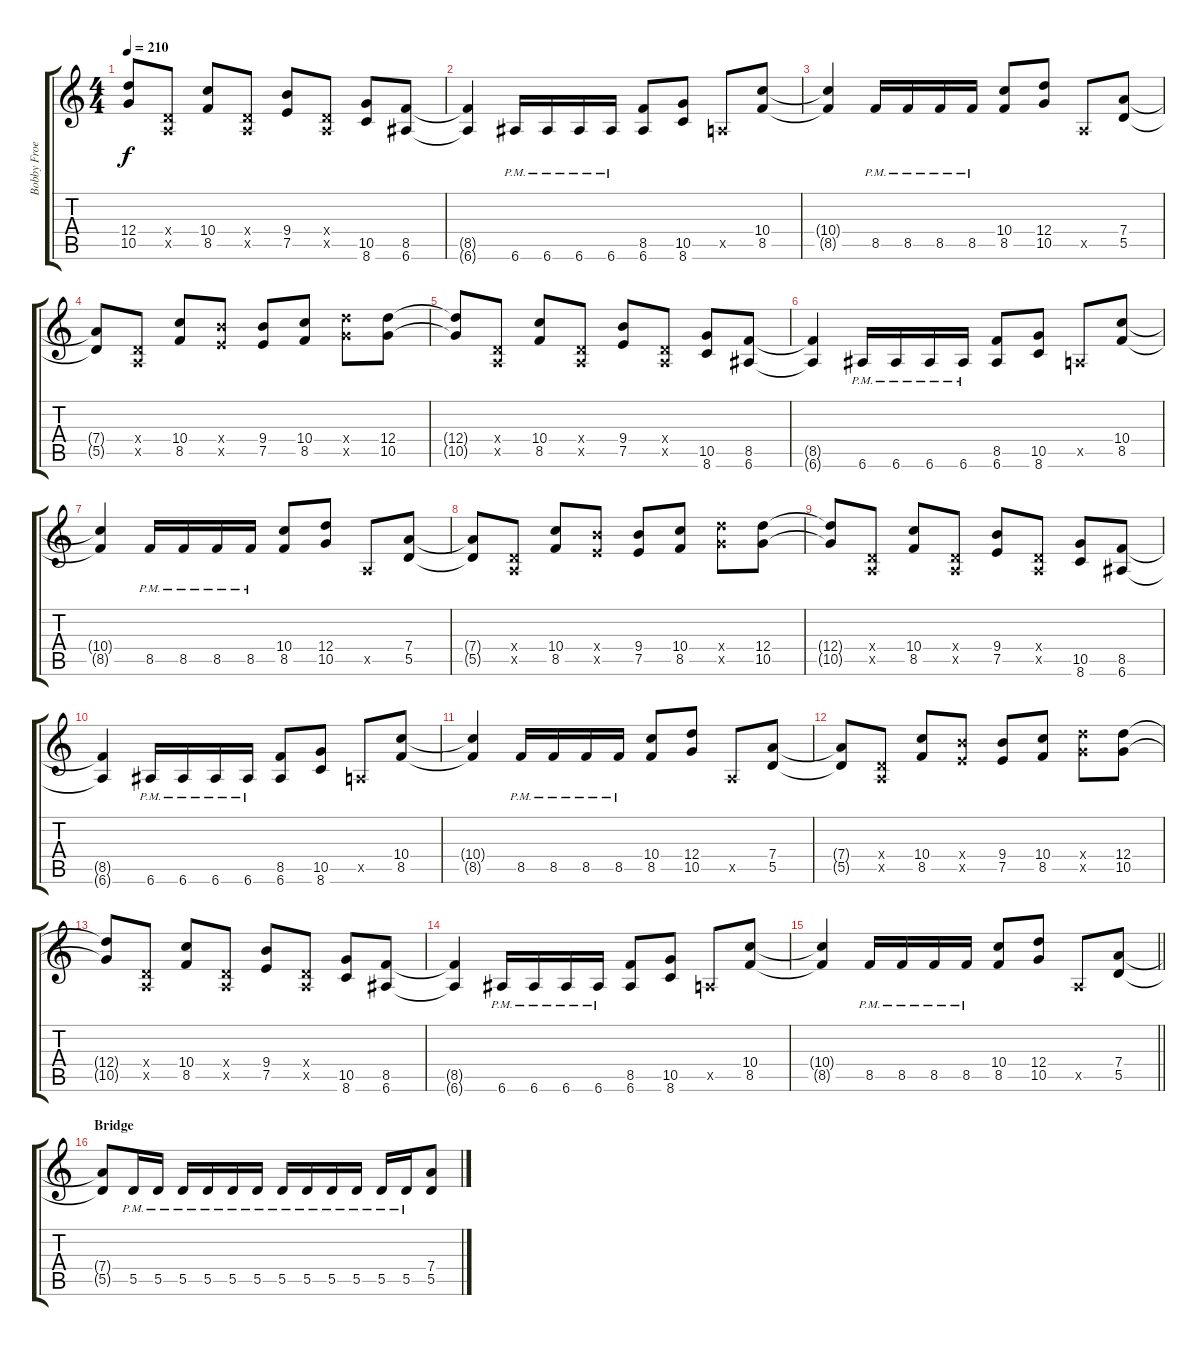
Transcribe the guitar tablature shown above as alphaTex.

\track ("Bobby Froese" "Bobby Froe") {instrument distortionguitar}
\staff {score tabs}
\tuning (E4 B3 G3 D3 A2 E2) {hide}
\ts (4 4)
\tempo 210
\clef g2
\ks c
(12.4{t} 10.5{t}).8{dy f} (0.4{x} 0.5{x}).8 (10.4 8.5).8 (0.4{x} 0.5{x}).8 (9.4 7.5).8 (0.4{x} 0.5{x}).8 (10.5 8.6).8 (8.5 6.6).8 |
(8.5{t} 6.6{t}).4 6.6{pm}.16 6.6{pm}.16 6.6{pm}.16 6.6{pm}.16 (8.5 6.6).8 (10.5 8.6).8 0.5{x}.8 (10.4 8.5).8 |
(10.4{t} 8.5{t}).4 8.5{pm}.16 8.5{pm}.16 8.5{pm}.16 8.5{pm}.16 (10.4 8.5).8 (12.4 10.5).8 0.5{x}.8 (7.4 5.5).8 |
(7.4{t} 5.5{t}).8 (0.4{x} 0.5{x}).8 (10.4 8.5).8 (9.4{x} 7.5{x}).8 (9.4 7.5).8 (10.4 8.5).8 (12.4{x} 10.5{x}).8 (12.4 10.5).8 |
(12.4{t} 10.5{t}).8 (0.4{x} 0.5{x}).8 (10.4 8.5).8 (0.4{x} 0.5{x}).8 (9.4 7.5).8 (0.4{x} 0.5{x}).8 (10.5 8.6).8 (8.5 6.6).8 |
(8.5{t} 6.6{t}).4 6.6{pm}.16 6.6{pm}.16 6.6{pm}.16 6.6{pm}.16 (8.5 6.6).8 (10.5 8.6).8 0.5{x}.8 (10.4 8.5).8 |
(10.4{t} 8.5{t}).4 8.5{pm}.16 8.5{pm}.16 8.5{pm}.16 8.5{pm}.16 (10.4 8.5).8 (12.4 10.5).8 0.5{x}.8 (7.4 5.5).8 |
(7.4{t} 5.5{t}).8 (0.4{x} 0.5{x}).8 (10.4 8.5).8 (9.4{x} 7.5{x}).8 (9.4 7.5).8 (10.4 8.5).8 (12.4{x} 10.5{x}).8 (12.4 10.5).8 |
(12.4{t} 10.5{t}).8 (0.4{x} 0.5{x}).8 (10.4 8.5).8 (0.4{x} 0.5{x}).8 (9.4 7.5).8 (0.4{x} 0.5{x}).8 (10.5 8.6).8 (8.5 6.6).8 |
(8.5{t} 6.6{t}).4 6.6{pm}.16 6.6{pm}.16 6.6{pm}.16 6.6{pm}.16 (8.5 6.6).8 (10.5 8.6).8 0.5{x}.8 (10.4 8.5).8 |
(10.4{t} 8.5{t}).4 8.5{pm}.16 8.5{pm}.16 8.5{pm}.16 8.5{pm}.16 (10.4 8.5).8 (12.4 10.5).8 0.5{x}.8 (7.4 5.5).8 |
(7.4{t} 5.5{t}).8 (0.4{x} 0.5{x}).8 (10.4 8.5).8 (9.4{x} 7.5{x}).8 (9.4 7.5).8 (10.4 8.5).8 (12.4{x} 10.5{x}).8 (12.4 10.5).8 |
(12.4{t} 10.5{t}).8 (0.4{x} 0.5{x}).8 (10.4 8.5).8 (0.4{x} 0.5{x}).8 (9.4 7.5).8 (0.4{x} 0.5{x}).8 (10.5 8.6).8 (8.5 6.6).8 |
(8.5{t} 6.6{t}).4 6.6{pm}.16 6.6{pm}.16 6.6{pm}.16 6.6{pm}.16 (8.5 6.6).8 (10.5 8.6).8 0.5{x}.8 (10.4 8.5).8 |
\barLineRight lightlight
(10.4{t} 8.5{t}).4 8.5{pm}.16 8.5{pm}.16 8.5{pm}.16 8.5{pm}.16 (10.4 8.5).8 (12.4 10.5).8 0.5{x}.8 (7.4 5.5).8 |
\section ("" "Bridge")
(7.4{t} 5.5{t}).8 5.5{pm}.16 5.5{pm}.16 5.5{pm}.16 5.5{pm}.16 5.5{pm}.16 5.5{pm}.16 5.5{pm}.16 5.5{pm}.16 5.5{pm}.16 5.5{pm}.16 5.5{pm}.16 5.5{pm}.16 (7.4 5.5).8
